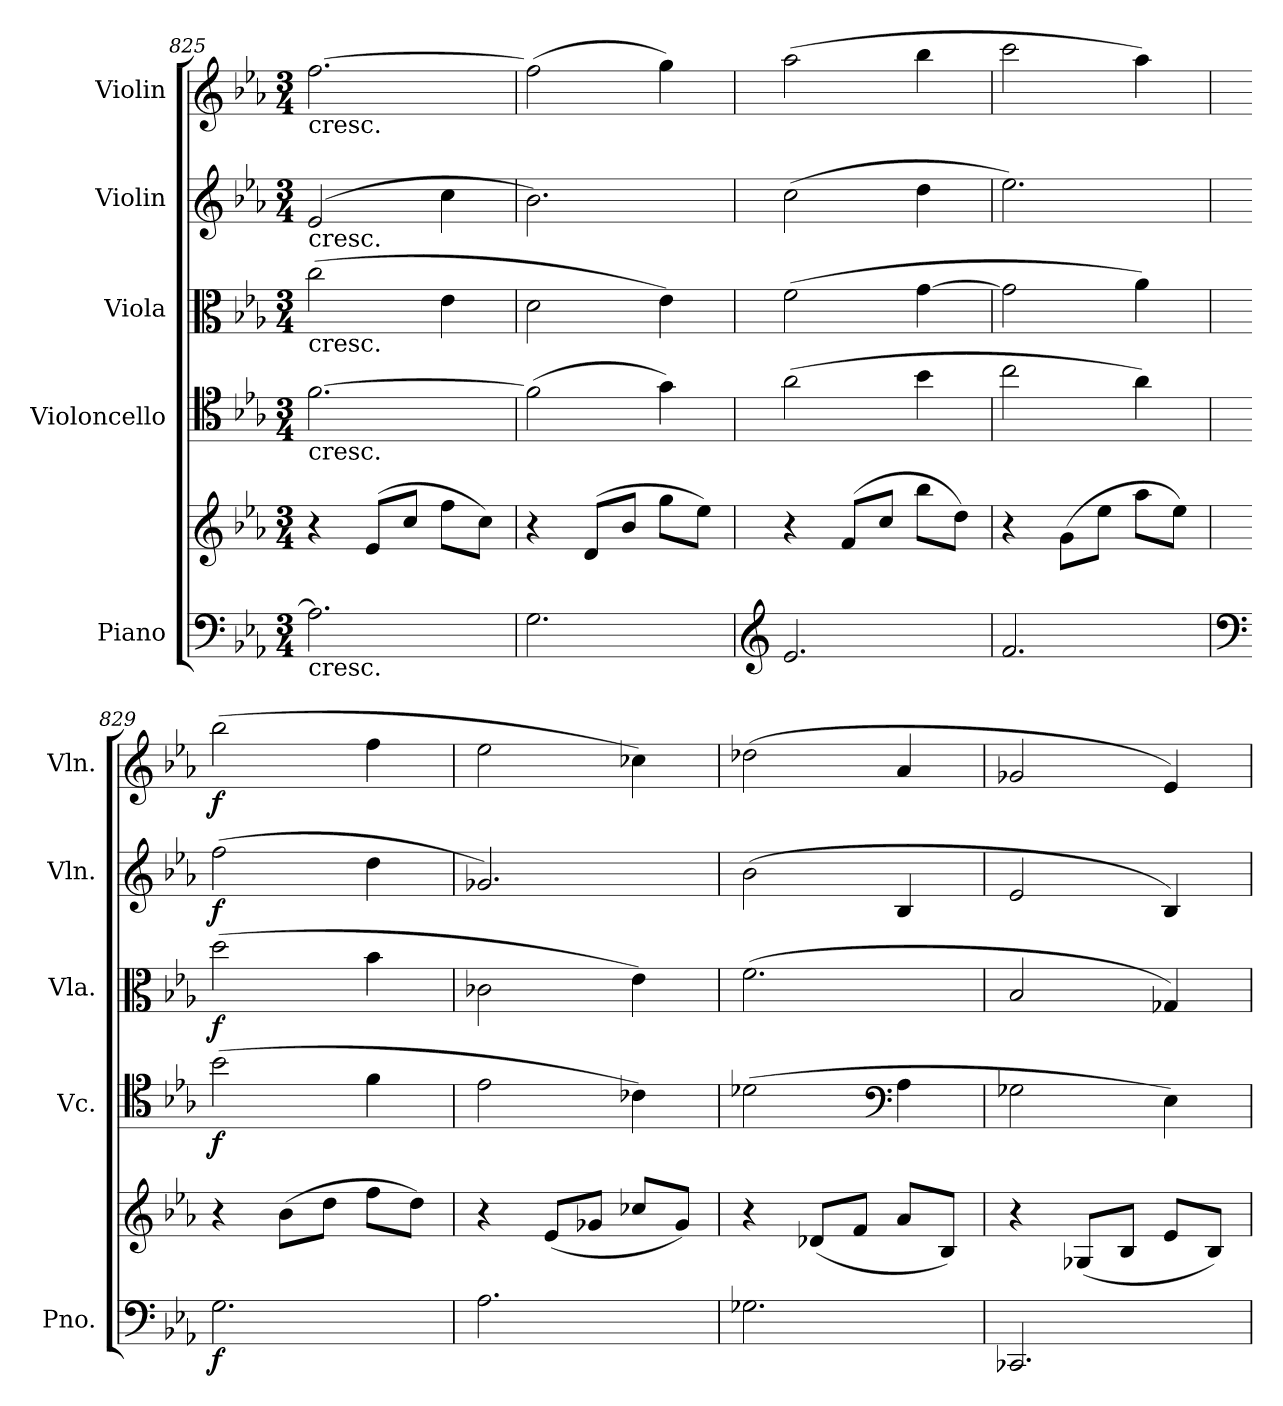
**kern	**kern	**dynam	**kern	**dynam	**kern	**dynam	**kern	**dynam	**kern	**dynam
*part5	*part5	*part5	*part4	*part4	*part3	*part3	*part2	*part2	*part1	*part1
*staff6	*staff5	*staff5/6	*staff4	*staff4	*staff3	*staff3	*staff2	*staff2	*staff1	*staff1
*I"Piano	*	*	*I"Violoncello	*	*I"Viola	*	*I"Violin	*	*I"Violin	*
*I'Pno.	*	*	*I'Vc.	*	*I'Vla.	*	*I'Vln.	*	*I'Vln.	*
!!LO:LB:g=z
*clefF4	*clefG2	*	*clefC4	*	*clefC3	*	*clefG2	*	*clefG2	*
*k[b-e-a-]	*k[b-e-a-]	*	*k[b-e-a-]	*	*k[b-e-a-]	*	*k[b-e-a-]	*	*k[b-e-a-]	*
*M3/4	*M3/4	*	*M3/4	*	*M3/4	*	*M3/4	*	*M3/4	*
=825	=825	=825	=825	=825	=825	=825	=825	=825	=825	=825
!	!	!	!	!	!	!	!	!	!LO:TX:b:t=cresc.	!
!	!	!	!	!	!	!	!LO:TX:b:t=cresc.	!	!	!
!	!	!	!	!	!LO:TX:b:t=cresc.	!	!	!	!	!
!	!	!	!LO:TX:b:t=cresc.	!	!	!	!	!	!	!
!LO:TX:b:t=cresc.	!	!	!	!	!	!	!	!	!	!
2.A-\]	4r	.	[2.f\	.	(2cc\	.	(2e-/	.	[2.ff\	.
.	(8e-/L	.	.	.	.	.	.	.	.	.
.	8cc/J	.	.	.	.	.	.	.	.	.
.	8ff\L	.	.	.	4e-\	.	4cc\	.	.	.
.	8cc\J)	.	.	.	.	.	.	.	.	.
=826	=826	=826	=826	=826	=826	=826	=826	=826	=826	=826
2.G\	4r	.	(2f\]	.	2d\	.	2.b-\)	.	(2ff\]	.
.	(8d/L	.	.	.	.	.	.	.	.	.
.	8b-/J	.	.	.	.	.	.	.	.	.
.	8gg\L	.	4g\)	.	4e-\)	.	.	.	4gg\)	.
.	8ee-\J)	.	.	.	.	.	.	.	.	.
=827	=827	=827	=827	=827	=827	=827	=827	=827	=827	=827
*clefG2	*	*	*	*	*	*	*	*	*	*
2.e-/	4r	.	(2a-\	.	(2f\	.	(2cc\	.	(2aa-\	.
.	(8f/L	.	.	.	.	.	.	.	.	.
.	8cc/J	.	.	.	.	.	.	.	.	.
.	8bb-\L	.	4b-\	.	[4g\	.	4dd\	.	4bb-\	.
.	8dd\J)	.	.	.	.	.	.	.	.	.
=828	=828	=828	=828	=828	=828	=828	=828	=828	=828	=828
2.f/	4r	.	2cc\	.	2g\]	.	2.ee-\)	.	2ccc\	.
.	(8g\L	.	.	.	.	.	.	.	.	.
.	8ee-\J	.	.	.	.	.	.	.	.	.
.	8aa-\L	.	4a-\)	.	4a-\)	.	.	.	4aa-\)	.
.	8ee-\J)	.	.	.	.	.	.	.	.	.
=829	=829	=829	=829	=829	=829	=829	=829	=829	=829	=829
*clefF4	*	*	*	*	*	*	*	*	*	*
!	!	!LO:DY:b=2	!	!LO:DY:b	!	!LO:DY:b	!	!LO:DY:b	!	!LO:DY:b
2.G\	4r	f	(2b-\	f	(2dd\	f	(2ff\	f	(2bb-\	f
.	(8b-\L	.	.	.	.	.	.	.	.	.
.	8dd\J	.	.	.	.	.	.	.	.	.
.	8ff\L	.	4f\	.	4b-\	.	4dd\	.	4ff\	.
.	8dd\J)	.	.	.	.	.	.	.	.	.
=830	=830	=830	=830	=830	=830	=830	=830	=830	=830	=830
2.A-\	4r	.	2e-\	.	2c-X\	.	2.g-X/)	.	2ee-\	.
.	(8e-/L	.	.	.	.	.	.	.	.	.
.	8g-X/J	.	.	.	.	.	.	.	.	.
.	8cc-X/L	.	4c-X\)	.	4e-\)	.	.	.	4cc-X\)	.
.	8g-/J)	.	.	.	.	.	.	.	.	.
!!LO:PB:g=z
=831	=831	=831	=831	=831	=831	=831	=831	=831	=831	=831
2.G-X\	4r	.	(2d-X\	.	(2.f\	.	(2b-\	.	(2dd-X\	.
.	(8d-X/L	.	.	.	.	.	.	.	.	.
.	8f/J	.	.	.	.	.	.	.	.	.
*	*	*	*clefF4	*	*	*	*	*	*	*
.	8a-/L	.	4A-\	.	.	.	4B-/	.	4a-/	.
.	8B-/J)	.	.	.	.	.	.	.	.	.
=832	=832	=832	=832	=832	=832	=832	=832	=832	=832	=832
2.CC-X/	4r	.	2G-X\	.	2B-/	.	2e-/	.	2g-X/	.
.	(8G-X/L	.	.	.	.	.	.	.	.	.
.	8B-/J	.	.	.	.	.	.	.	.	.
.	8e-/L	.	4E-\)	.	4G-X/)	.	4B-/)	.	4e-/)	.
.	8B-/J)	.	.	.	.	.	.	.	.	.
=	=	=	=	=	=	=	=	=	=	=
*-	*-	*-	*-	*-	*-	*-	*-	*-	*-	*-
